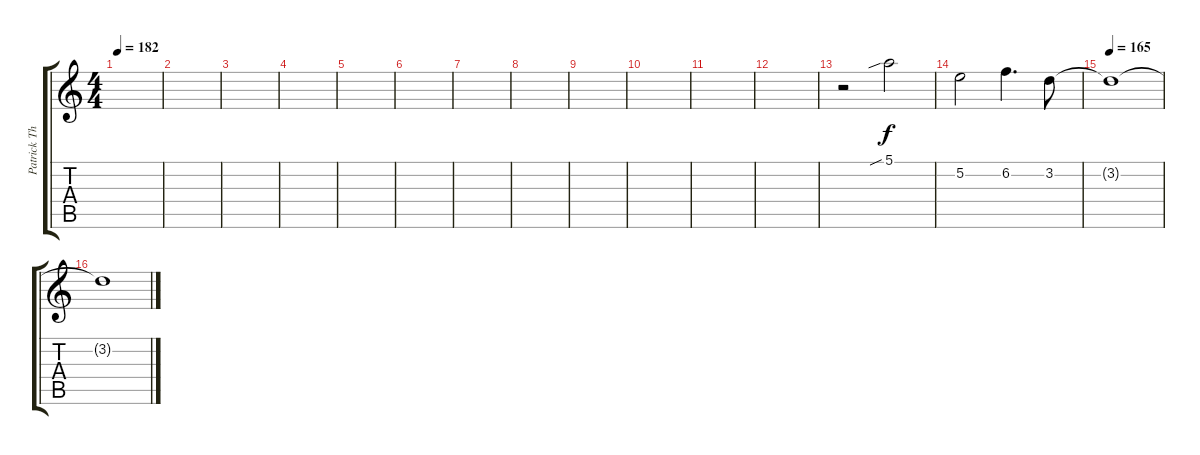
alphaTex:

\track ("Patrick Thompson - Guitar" "Patrick Th") {instrument electricguitarclean}
\staff {score tabs}
\tuning (E4 B3 G3 D3 A2 E2) {hide}
\ts (4 4)
\tempo 182
\clef g2
\ks c
|
|
|
|
|
|
|
|
|
|
|
|
r.2{volume 12 instrument distortionguitar} 5.1{sib}.2 |
5.2.2 6.2.4{d} 3.2.8 |
\tempo 165
3.2{t}.1{volume 0} |
3.2{t}.1
